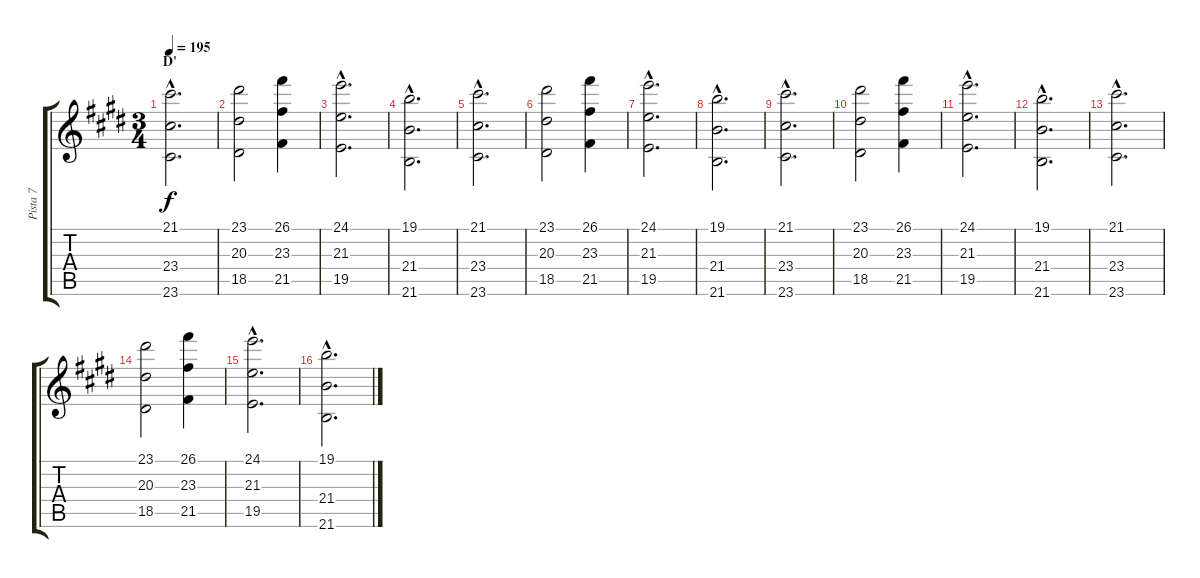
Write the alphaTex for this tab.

\track ("Pista 7" "Pista 7") {instrument stringensemble1}
\staff {score tabs}
\tuning (E4 B3 G3 D3 A2 D2) {hide}
\ts (3 4)
\section ("" "D'")
\tempo 195
\clef g2
\ks e
(21.1{hac} 23.4{hac} 23.6{hac}).2{d dy f} |
(23.1 20.3 18.5).2 (26.1 23.3 21.5).4 |
(24.1{hac} 21.3{hac} 19.5{hac}).2{d} |
(19.1{hac} 21.4{hac} 21.6{hac}).2{d} |
(21.1{hac} 23.4{hac} 23.6{hac}).2{d} |
(23.1 20.3 18.5).2 (26.1 23.3 21.5).4 |
(24.1{hac} 21.3{hac} 19.5{hac}).2{d} |
(19.1{hac} 21.4{hac} 21.6{hac}).2{d} |
(21.1{hac} 23.4{hac} 23.6{hac}).2{d} |
(23.1 20.3 18.5).2 (26.1 23.3 21.5).4 |
(24.1{hac} 21.3{hac} 19.5{hac}).2{d} |
(19.1{hac} 21.4{hac} 21.6{hac}).2{d} |
(21.1{hac} 23.4{hac} 23.6{hac}).2{d} |
(23.1 20.3 18.5).2 (26.1 23.3 21.5).4 |
(24.1{hac} 21.3{hac} 19.5{hac}).2{d} |
(19.1{hac} 21.4{hac} 21.6{hac}).2{d}
